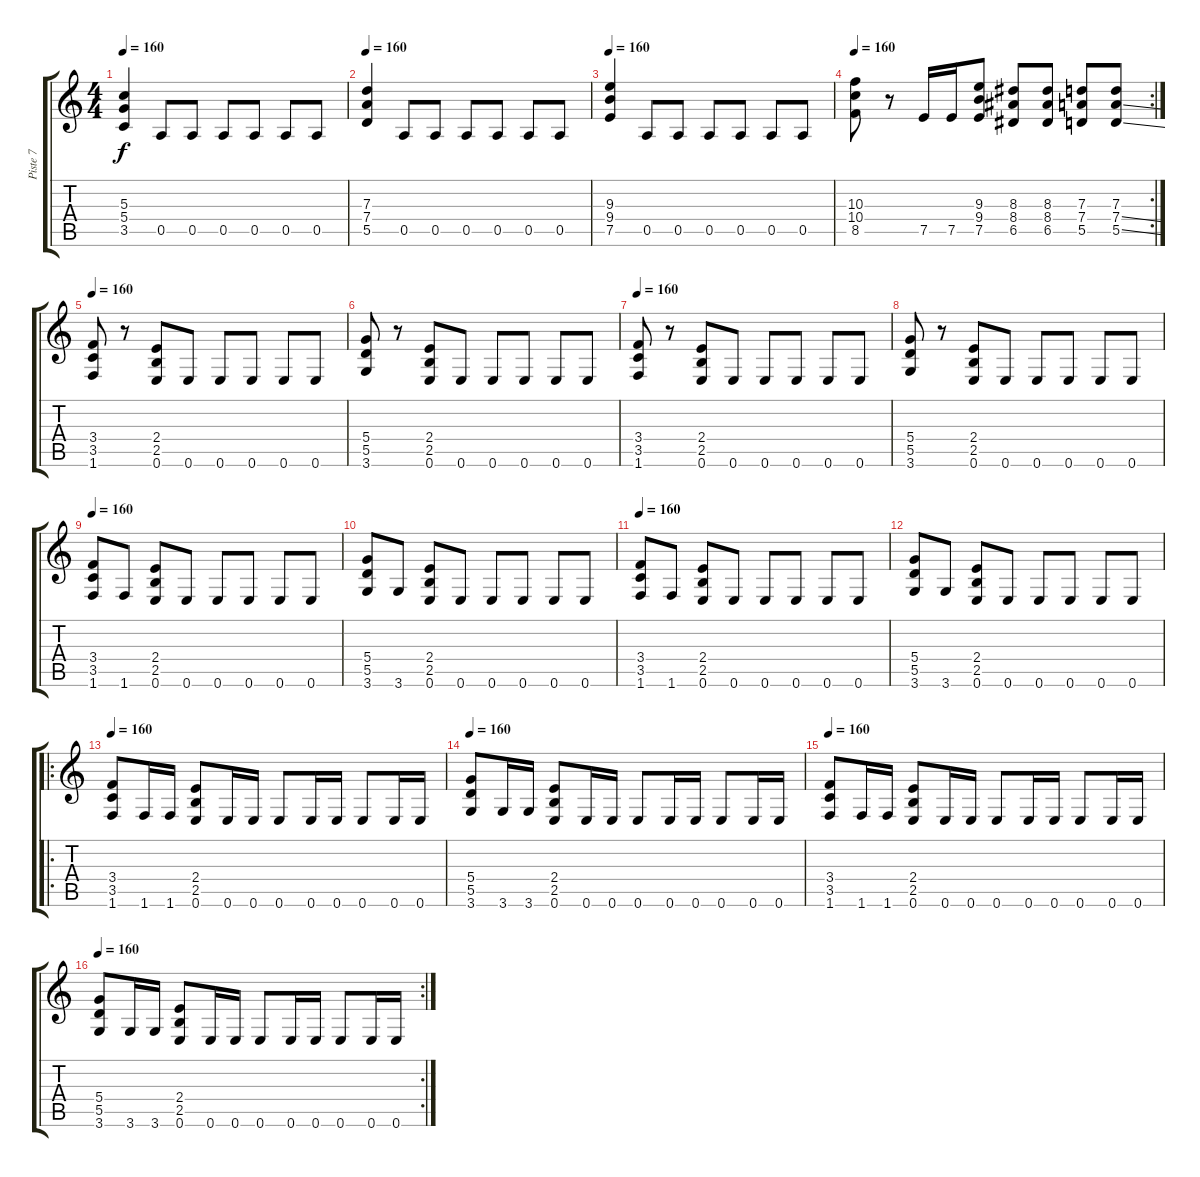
\track ("Piste 7" "Piste 7") {instrument distortionguitar}
\staff {score tabs}
\tuning (E4 B3 G3 D3 A2 E2) {hide}
\ts (4 4)
\tempo 160
\clef g2
\ks c
(5.3 5.4 3.5).4{dy f} 0.5.8 0.5.8 0.5.8 0.5.8 0.5.8 0.5.8 |
\tempo 160
(7.3 7.4 5.5).4 0.5.8 0.5.8 0.5.8 0.5.8 0.5.8 0.5.8 |
\tempo 160
(9.3 9.4 7.5).4 0.5.8 0.5.8 0.5.8 0.5.8 0.5.8 0.5.8 |
\rc 2
\tempo 160
(10.3 10.4 8.5).8 r.8 7.5.16 7.5.16 (9.3 9.4 7.5).8 (8.3 8.4 6.5).8 (8.3 8.4 6.5).8 (7.3 7.4 5.5).8 (7.3 7.4{ss} 5.5{ss}).8 |
\tempo 160
(3.4 3.5 1.6).8 r.8 (2.4 2.5 0.6).8 0.6.8 0.6.8 0.6.8 0.6.8 0.6.8 |
(5.4 5.5 3.6).8 r.8 (2.4 2.5 0.6).8 0.6.8 0.6.8 0.6.8 0.6.8 0.6.8 |
\tempo 160
(3.4 3.5 1.6).8 r.8 (2.4 2.5 0.6).8 0.6.8 0.6.8 0.6.8 0.6.8 0.6.8 |
(5.4 5.5 3.6).8 r.8 (2.4 2.5 0.6).8 0.6.8 0.6.8 0.6.8 0.6.8 0.6.8 |
\tempo 160
(3.4 3.5 1.6).8 1.6.8 (2.4 2.5 0.6).8 0.6.8 0.6.8 0.6.8 0.6.8 0.6.8 |
(5.4 5.5 3.6).8 3.6.8 (2.4 2.5 0.6).8 0.6.8 0.6.8 0.6.8 0.6.8 0.6.8 |
\tempo 160
(3.4 3.5 1.6).8 1.6.8 (2.4 2.5 0.6).8 0.6.8 0.6.8 0.6.8 0.6.8 0.6.8 |
(5.4 5.5 3.6).8 3.6.8 (2.4 2.5 0.6).8 0.6.8 0.6.8 0.6.8 0.6.8 0.6.8 |
\ro
\tempo 160
(3.4 3.5 1.6).8 1.6.16 1.6.16 (2.4 2.5 0.6).8 0.6.16 0.6.16 0.6.8 0.6.16 0.6.16 0.6.8 0.6.16 0.6.16 |
\tempo 160
(5.4 5.5 3.6).8 3.6.16 3.6.16 (2.4 2.5 0.6).8 0.6.16 0.6.16 0.6.8 0.6.16 0.6.16 0.6.8 0.6.16 0.6.16 |
\tempo 160
(3.4 3.5 1.6).8 1.6.16 1.6.16 (2.4 2.5 0.6).8 0.6.16 0.6.16 0.6.8 0.6.16 0.6.16 0.6.8 0.6.16 0.6.16 |
\rc 2
\tempo 160
(5.4 5.5 3.6).8 3.6.16 3.6.16 (2.4 2.5 0.6).8 0.6.16 0.6.16 0.6.8 0.6.16 0.6.16 0.6.8 0.6.16 0.6.16
